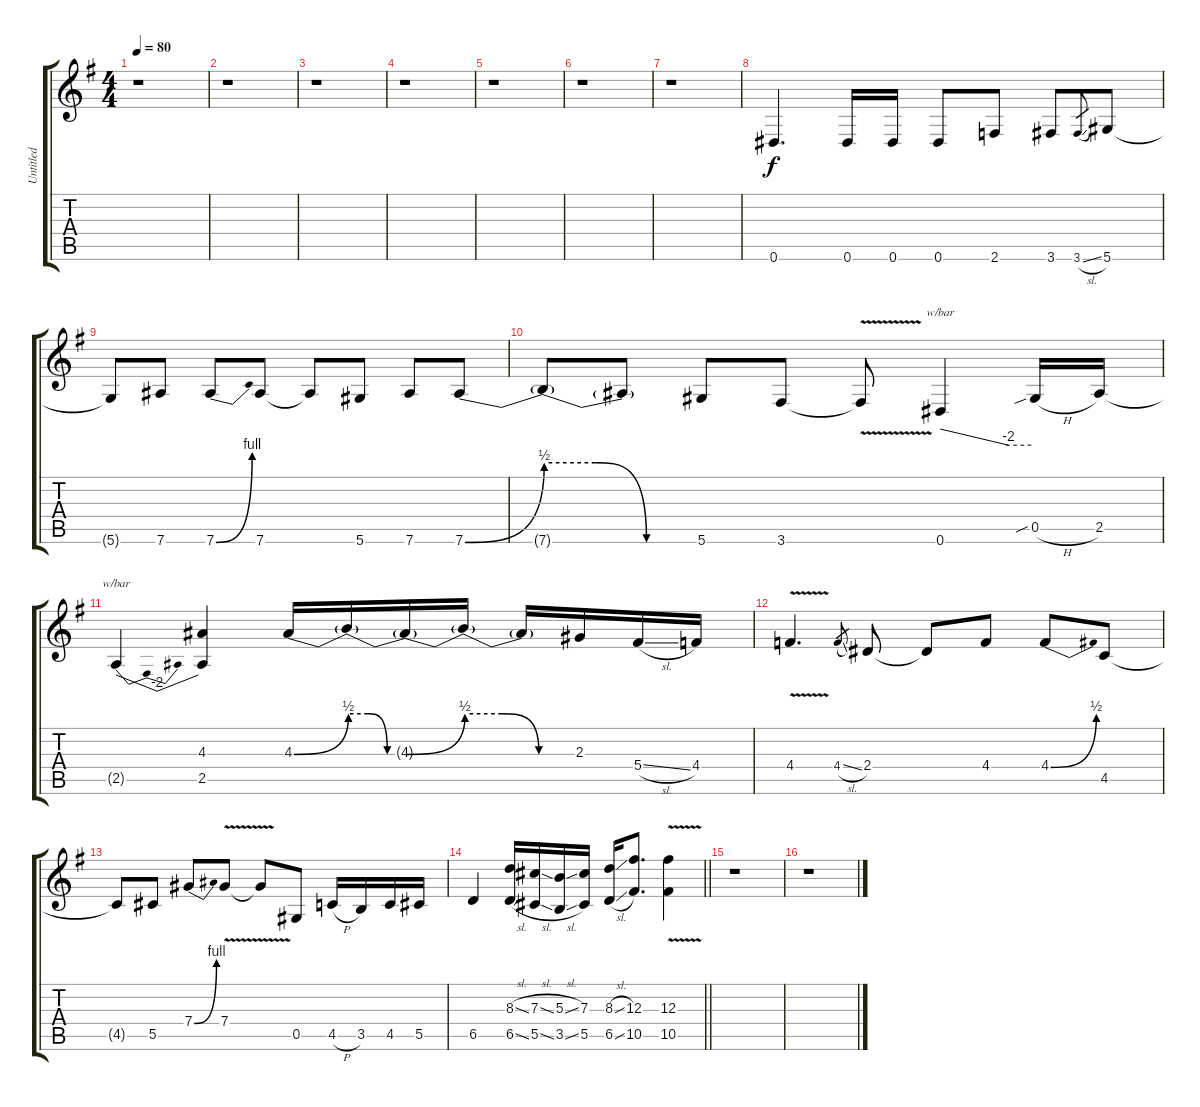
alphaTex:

\track ("Untitled" "Untitled") {instrument overdrivenguitar}
\staff {score tabs}
\tuning (Eb4 Bb3 Gb3 Db3 Ab2 Eb2) {hide}
\ts (4 4)
\tempo 80
\clef g2
\ks g
r.1{dy f} |
r.1 |
r.1 |
r.1 |
r.1 |
r.1 |
r.1 |
0.6.4{d} 0.6.16 0.6.16 0.6.8 2.6.8 3.6.8 3.6{sl}.8{gr} 5.6.8 |
5.6{t}.8 7.6.8 7.6{be (bend 0 0 60 4)}.8 7.6.8 7.6{t}.8 5.6.8 7.6.8 7.6{be (bend 0 0 60 2)}.8 |
7.6{be (custom 0 2 20 2 40 0 60 0) t}.8 7.6{t}.8 5.6.8 3.6.8 3.6{v t}.8 0.6.4{tbe (custom default 0 0 45 -8 60 -8)} 0.5{sib h}.16 2.5.16 |
2.5{t}.4{tbe (dip default 0 0 30 -8 60 0)} (4.3 2.5).4 4.3{be (bend 0 0 60 2)}.16 4.3{be (custom 0 2 20 2 40 0 60 0) t}.16 4.3{be (bend 0 0 60 2) t}.16 4.3{be (custom 0 2 20 2 40 0 60 0) t}.16 4.3{t}.16 2.3.16 5.4{sl}.16 4.4.16 |
4.4{v}.4{d} 4.4{sl}.8{gr} 2.4.8 2.4{t}.8 4.4.8 4.4{be (bend 0 0 60 2)}.8 4.5.8 |
4.5{t}.8 5.5.8 7.4{be (bend 0 0 60 4)}.8 7.4{v}.8 7.4{v t}.8 0.5.8 4.5{h}.16 3.5.16 4.5.16 5.5.16 |
\barLineRight lightlight
6.5.4 (8.3{sl} 6.5{sl}).16 (7.3{sl} 5.5{sl}).16 (5.3{sl} 3.5{sl}).16 (7.3 5.5).16 (8.3{sl} 6.5{sl}).16 (12.3 10.5).8{d} (12.3{v} 10.5{v}).4 |
\section ("" " ")
r.1 |
r.1
